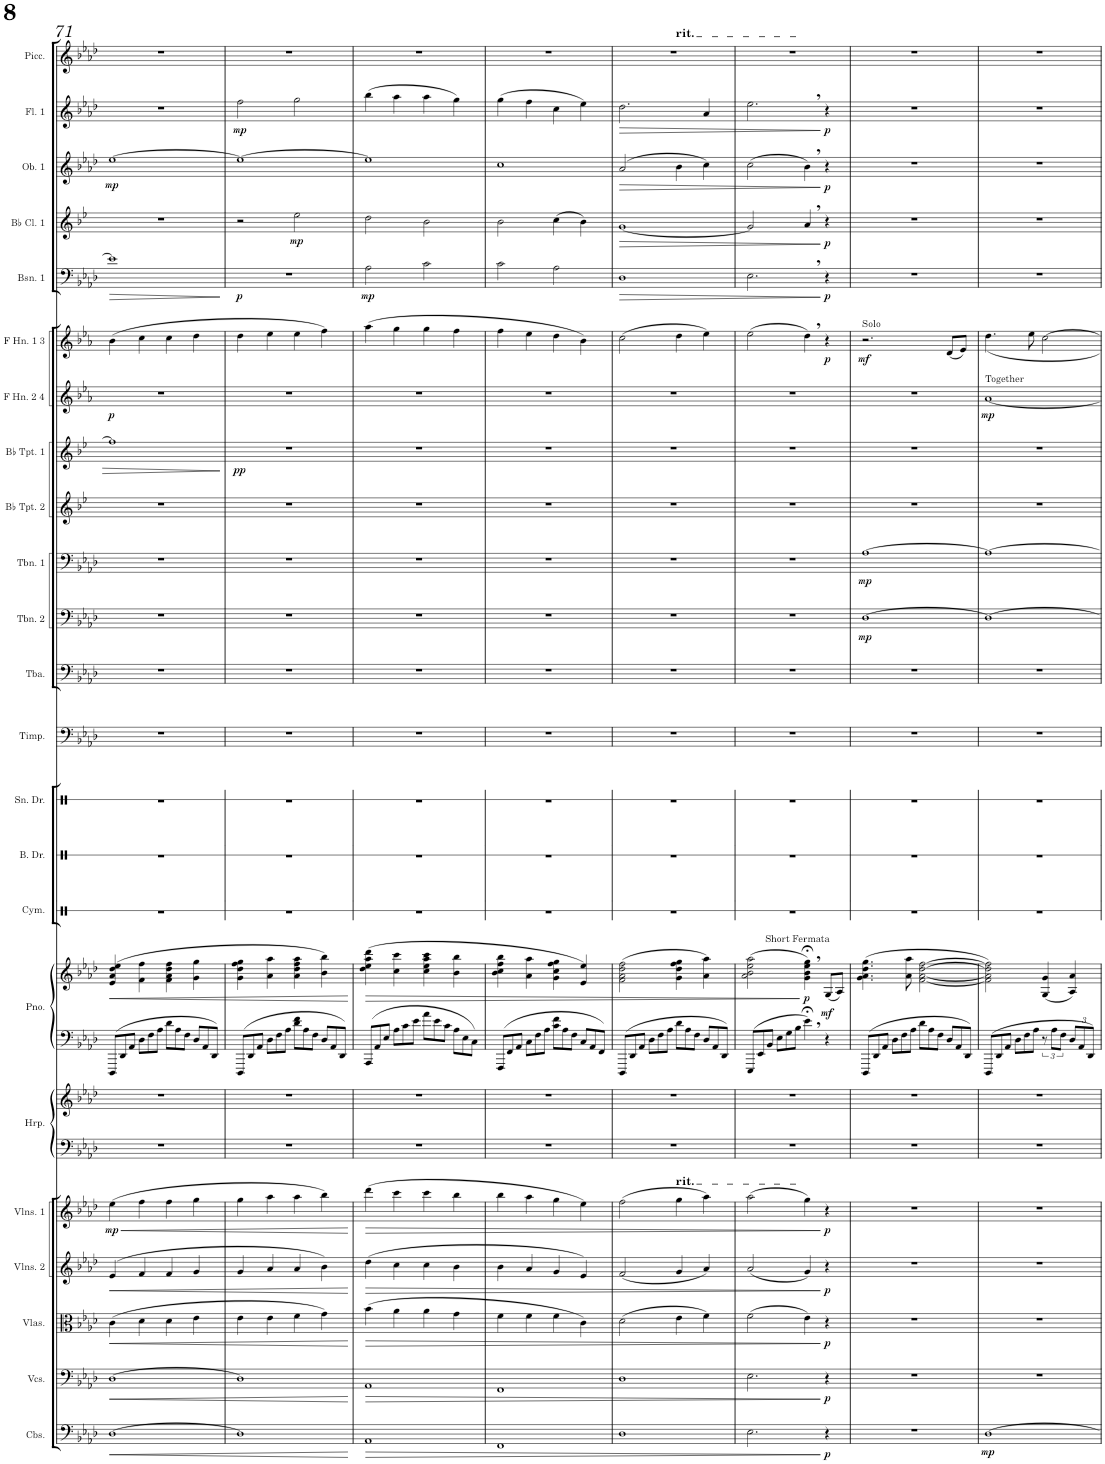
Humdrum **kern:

**kern	**dynam	**kern	**dynam	**kern	**dynam	**kern	**dynam	**kern	**dynam	**kern	**kern	**kern	**kern	**dynam	**kern	**kern	**kern	**kern	**kern	**kern	**dynam	**kern	**dynam	**kern	**kern	**dynam	**kern	**dynam	**kern	**dynam	**kern	**dynam	**kern	**dynam	**kern	**dynam	**kern	**dynam	**kern
*part23	*part23	*part22	*part22	*part21	*part21	*part20	*part20	*part19	*part19	*part18	*part18	*part17	*part17	*part17	*part16	*part15	*part14	*part13	*part12	*part11	*part11	*part10	*part10	*part9	*part8	*part8	*part7	*part7	*part6	*part6	*part5	*part5	*part4	*part4	*part3	*part3	*part2	*part2	*part1
*staff25	*staff25	*staff24	*staff24	*staff23	*staff23	*staff22	*staff22	*staff21	*staff21	*staff20	*staff19	*staff18	*staff17	*staff17/18	*staff16	*staff15	*staff14	*staff13	*staff12	*staff11	*staff11	*staff10	*staff10	*staff9	*staff8	*staff8	*staff7	*staff7	*staff6	*staff6	*staff5	*staff5	*staff4	*staff4	*staff3	*staff3	*staff2	*staff2	*staff1
*I"Contrabasses	*	*I"Violoncellos	*	*I"Violas	*	*I"Violins 2	*	*I"Violins 1	*	*I"Harp	*	*I"Piano	*	*	*I"Cymbal	*I"Bass Drum	*I"Snare Drum	*I"Timpani	*I"Tuba	*I"Trombone 2	*	*I"Trombone 1	*	*I"Bb Trumpet 2	*I"Bb Trumpet 1	*	*I"F Horn 2 &amp; 4	*	*I"F Horn 1 &amp; 3	*	*I"Bassoon 1	*	*I"Bb Clarinet 1	*	*I"Oboe 1	*	*I"Flute 1	*	*I"Piccolo
*I'Cbs.	*	*I'Vcs.	*	*I'Vlas.	*	*I'Vlns. 2	*	*I'Vlns. 1	*	*I'Hrp.	*	*I'Pno.	*	*	*I'Cym.	*I'B. Dr.	*I'Sn. Dr.	*I'Timp.	*I'Tba.	*I'Tbn. 2	*	*I'Tbn. 1	*	*I'Bb Tpt. 2	*I'Bb Tpt. 1	*	*I'F Hn. 2 4	*	*I'F Hn. 1 3	*	*I'Bsn. 1	*	*I'Bb Cl. 1	*	*I'Ob. 1	*	*I'Fl. 1	*	*I'Picc.
!!LO:PB:g=z
*clefF4	*	*clefF4	*	*clefC3	*	*clefG2	*	*clefG2	*	*clefF4	*clefG2	*clefF4	*clefG2	*	*clefX	*clefX	*clefX	*clefF4	*clefF4	*clefF4	*	*clefF4	*	*clefG2	*clefG2	*	*clefG2	*	*clefG2	*	*clefF4	*	*clefG2	*	*clefG2	*	*clefG2	*	*clefG2
*Trd7c12	*	*	*	*	*	*	*	*	*	*	*	*	*	*	*	*	*	*	*	*	*	*	*	*Trd1c2	*Trd1c2	*	*Trd4c7	*	*Trd4c7	*	*	*	*Trd1c2	*	*	*	*	*	*Trd-7c-12
*k[b-e-a-d-]	*	*k[b-e-a-d-]	*	*k[b-e-a-d-]	*	*k[b-e-a-d-]	*	*k[b-e-a-d-]	*	*k[b-e-a-d-]	*k[b-e-a-d-]	*k[b-e-a-d-]	*k[b-e-a-d-]	*	*k[]	*k[]	*k[]	*k[b-e-a-d-]	*k[b-e-a-d-]	*k[b-e-a-d-]	*	*k[b-e-a-d-]	*	*k[b-e-]	*k[b-e-]	*	*k[b-e-a-]	*	*k[b-e-a-]	*	*k[b-e-a-d-]	*	*k[b-e-]	*	*k[b-e-a-d-]	*	*k[b-e-a-d-]	*	*k[b-e-a-d-]
*M4/4	*	*M4/4	*	*M4/4	*	*M4/4	*	*M4/4	*	*M4/4	*M4/4	*M4/4	*M4/4	*	*M4/4	*M4/4	*M4/4	*M4/4	*M4/4	*M4/4	*	*M4/4	*	*M4/4	*M4/4	*	*M4/4	*	*M4/4	*	*M4/4	*	*M4/4	*	*M4/4	*	*M4/4	*	*M4/4
=71	=71	=71	=71	=71	=71	=71	=71	=71	=71	=71	=71	=71	=71	=71	=71	=71	=71	=71	=71	=71	=71	=71	=71	=71	=71	=71	=71	=71	=71	=71	=71	=71	=71	=71	=71	=71	=71	=71	=71
!	!LO:HP:b	!	!LO:HP:b	!	!LO:HP:b	!	!LO:HP:b	!	!LO:HP:b	!	!	!	!	!	!	!	!	!	!	!	!	!	!	!	!	!	!	!	!	!	!	!	!	!	!	!	!	!	!
*	*	*	*	*	*	*	*	*	*	*	*	*Xbrackettup	*	*	*	*	*	*	*	*	*	*	*	*	*	*	*	*	*	*	*	*	*	*	*	*	*	*	*
!	!	!	!	!	!	!	!	!	!LO:DY:n=1:b	!	!	!	!	!LO:HP:b	!	!	!	!	!	!	!	!	!	!	!	!	!	!LO:DY:b	!	!	!	!LO:HP:b	!	!	!	!LO:DY:b	!	!	!
[1D-	<	[1D-	<	(4c\	<	(4e-/	<	(4ee-\	< mp	1r	1r	12DDD-/L	(4e-/ 4a-/ 4dd-/ 4ee-/	<	1r	1r	1r	1r	1r	1r	.	1r	.	1r	1ff]	.	1r	p	(4b-\	.	1e-]	>	1r	.	[1ee-	mp	1r	.	1r
.	.	.	.	.	.	.	.	.	.	.	.	12DD-/	.	.	.	.	.	.	.	.	.	.	.	.	.	.	.	.	.	.	.	.	.	.	.	.	.	.	.
.	.	.	.	.	.	.	.	.	.	.	.	12AA-/J	.	.	.	.	.	.	.	.	.	.	.	.	.	.	.	.	.	.	.	.	.	.	.	.	.	.	.
.	.	.	.	4d-\	.	4f/	.	4ff\	.	.	.	12D-\L	4f\ 4ff\	.	.	.	.	.	.	.	.	.	.	.	.	.	.	.	4cc\	.	.	.	.	.	.	.	.	.	.
.	.	.	.	.	.	.	.	.	.	.	.	12F\	.	.	.	.	.	.	.	.	.	.	.	.	.	.	.	.	.	.	.	.	.	.	.	.	.	.	.
.	.	.	.	.	.	.	.	.	.	.	.	12A-\J	.	.	.	.	.	.	.	.	.	.	.	.	.	.	.	.	.	.	.	.	.	.	.	.	.	.	.
.	.	.	.	4d-\	.	4f/	.	4ff\	.	.	.	12d-\L	4f\ 4a-\ 4dd-\ 4ff\	.	.	.	.	.	.	.	.	.	.	.	.	.	.	.	4cc\	.	.	.	.	.	.	.	.	.	.
.	.	.	.	.	.	.	.	.	.	.	.	12A-\	.	.	.	.	.	.	.	.	.	.	.	.	.	.	.	.	.	.	.	.	.	.	.	.	.	.	.
.	.	.	.	.	.	.	.	.	.	.	.	12F\J	.	.	.	.	.	.	.	.	.	.	.	.	.	.	.	.	.	.	.	.	.	.	.	.	.	.	.
.	.	.	.	4e-\	.	4g/	.	4gg\	.	.	.	12D-/L	4g\ 4gg\	.	.	.	.	.	.	.	.	.	.	.	.	.	.	.	4dd\	.	.	.	.	.	.	.	.	.	.
.	.	.	.	.	.	.	.	.	.	.	.	12AA-/	.	.	.	.	.	.	.	.	.	.	.	.	.	.	.	.	.	.	.	.	.	.	.	.	.	.	.
.	.	.	.	.	.	.	.	.	.	.	.	12DD-/J	.	.	.	.	.	.	.	.	.	.	.	.	.	.	.	.	.	.	.	.	.	.	.	.	.	.	.
.	.	.	.	.	.	.	.	.	.	.	.	.	.	.	.	.	.	.	.	.	.	.	.	.	.	.	.	.	.	.	.	]	.	.	.	.	.	.	.
=72	=72	=72	=72	=72	=72	=72	=72	=72	=72	=72	=72	=72	=72	=72	=72	=72	=72	=72	=72	=72	=72	=72	=72	=72	=72	=72	=72	=72	=72	=72	=72	=72	=72	=72	=72	=72	=72	=72	=72
!	!	!	!	!	!	!	!	!	!	!	!	!	!	!	!	!	!	!	!	!	!	!	!	!	!	!LO:DY:b	!	!	!	!	!	!LO:DY:b	!	!	!	!	!	!LO:DY:b	!
1D-]	.	1D-]	.	4e-\	.	4g/	.	4gg\	.	1r	1r	12DDD-/L	4g\ 4dd-\ 4ff\ 4gg\	.	1r	1r	1r	1r	1r	1r	.	1r	.	1r	1r	pp	1r	.	4dd\	.	1r	p	2r	.	1ee-_	.	2ff\	mp	1r
.	.	.	.	.	.	.	.	.	.	.	.	12DD-/	.	.	.	.	.	.	.	.	.	.	.	.	.	.	.	.	.	.	.	.	.	.	.	.	.	.	.
.	.	.	.	.	.	.	.	.	.	.	.	12AA-/J	.	.	.	.	.	.	.	.	.	.	.	.	.	.	.	.	.	.	.	.	.	.	.	.	.	.	.
.	.	.	.	4e-\	.	4a-/	.	4aa-\	.	.	.	12D-\L	4a-\ 4aa-\	.	.	.	.	.	.	.	.	.	.	.	.	.	.	.	4ee-\	.	.	.	.	.	.	.	.	.	.
.	.	.	.	.	.	.	.	.	.	.	.	12F\	.	.	.	.	.	.	.	.	.	.	.	.	.	.	.	.	.	.	.	.	.	.	.	.	.	.	.
.	.	.	.	.	.	.	.	.	.	.	.	12A-\J	.	.	.	.	.	.	.	.	.	.	.	.	.	.	.	.	.	.	.	.	.	.	.	.	.	.	.
!	!	!	!	!	!	!	!	!	!	!	!	!	!	!	!	!	!	!	!	!	!	!	!	!	!	!	!	!	!	!	!	!	!	!LO:DY:b	!	!	!	!	!
.	.	.	.	4f\	.	4a-/	.	4aa-\	.	.	.	12d-\ 12f\L	4a-\ 4dd-\ 4ff\ 4aa-\	.	.	.	.	.	.	.	.	.	.	.	.	.	.	.	4ee-\	.	.	.	2ee-\	mp	.	.	2gg\	.	.
.	.	.	.	.	.	.	.	.	.	.	.	12A-\	.	.	.	.	.	.	.	.	.	.	.	.	.	.	.	.	.	.	.	.	.	.	.	.	.	.	.
.	.	.	.	.	.	.	.	.	.	.	.	12F\J	.	.	.	.	.	.	.	.	.	.	.	.	.	.	.	.	.	.	.	.	.	.	.	.	.	.	.
.	.	.	.	4g\)	.	4b-\)	.	4bb-\)	.	.	.	12D-/L	4b-\ 4bb-\)	.	.	.	.	.	.	.	.	.	.	.	.	.	.	.	4ff\)	.	.	.	.	.	.	.	.	.	.
.	.	.	.	.	.	.	.	.	.	.	.	12AA-/	.	.	.	.	.	.	.	.	.	.	.	.	.	.	.	.	.	.	.	.	.	.	.	.	.	.	.
.	.	.	.	.	.	.	.	.	.	.	.	12DD-/J	.	.	.	.	.	.	.	.	.	.	.	.	.	.	.	.	.	.	.	.	.	.	.	.	.	.	.
.	[	.	[	.	[	.	[	.	[	.	.	.	.	[	.	.	.	.	.	.	.	.	.	.	.	.	.	.	.	.	.	.	.	.	.	.	.	.	.
=73	=73	=73	=73	=73	=73	=73	=73	=73	=73	=73	=73	=73	=73	=73	=73	=73	=73	=73	=73	=73	=73	=73	=73	=73	=73	=73	=73	=73	=73	=73	=73	=73	=73	=73	=73	=73	=73	=73	=73
!	!LO:HP:b	!	!LO:HP:b	!	!LO:HP:b	!	!LO:HP:b	!	!LO:HP:b	!	!	!	!	!LO:HP:b	!	!	!	!	!	!	!	!	!	!	!	!	!	!	!	!	!	!LO:DY:b	!	!	!	!	!	!	!
1AA-	>	1AA-	>	(4b-\	>	(4dd-\	>	(4ddd-\	>	1r	1r	12AAA-/L	(4dd-\ 4ee-\ 4aa-\ 4ddd-\	>	1r	1r	1r	1r	1r	1r	.	1r	.	1r	1r	.	1r	.	(4aa-\	.	2A-\	mp	2dd\	.	1ee-]	.	(4bb-\	.	1r
.	.	.	.	.	.	.	.	.	.	.	.	12AA-/	.	.	.	.	.	.	.	.	.	.	.	.	.	.	.	.	.	.	.	.	.	.	.	.	.	.	.
.	.	.	.	.	.	.	.	.	.	.	.	12E-/J	.	.	.	.	.	.	.	.	.	.	.	.	.	.	.	.	.	.	.	.	.	.	.	.	.	.	.
.	.	.	.	4a-\	.	4cc\	.	4ccc\	.	.	.	12A-\L	4cc\ 4ccc\	.	.	.	.	.	.	.	.	.	.	.	.	.	.	.	4gg\	.	.	.	.	.	.	.	4aa-\	.	.
.	.	.	.	.	.	.	.	.	.	.	.	12c\	.	.	.	.	.	.	.	.	.	.	.	.	.	.	.	.	.	.	.	.	.	.	.	.	.	.	.
.	.	.	.	.	.	.	.	.	.	.	.	12e-\J	.	.	.	.	.	.	.	.	.	.	.	.	.	.	.	.	.	.	.	.	.	.	.	.	.	.	.
.	.	.	.	4a-\	.	4cc\	.	4ccc\	.	.	.	12a-\L	4cc\ 4ee-\ 4aa-\ 4ccc\	.	.	.	.	.	.	.	.	.	.	.	.	.	.	.	4gg\	.	2c\	.	2b-\	.	.	.	4aa-\	.	.
.	.	.	.	.	.	.	.	.	.	.	.	12e-\	.	.	.	.	.	.	.	.	.	.	.	.	.	.	.	.	.	.	.	.	.	.	.	.	.	.	.
.	.	.	.	.	.	.	.	.	.	.	.	12c\J	.	.	.	.	.	.	.	.	.	.	.	.	.	.	.	.	.	.	.	.	.	.	.	.	.	.	.
.	.	.	.	4g\	.	4b-\	.	4bb-\	.	.	.	12A-\L	4b-\ 4bb-\	.	.	.	.	.	.	.	.	.	.	.	.	.	.	.	4ff\	.	.	.	.	.	.	.	4gg\)	.	.
.	.	.	.	.	.	.	.	.	.	.	.	12E-\	.	.	.	.	.	.	.	.	.	.	.	.	.	.	.	.	.	.	.	.	.	.	.	.	.	.	.
.	.	.	.	.	.	.	.	.	.	.	.	12C\J	.	.	.	.	.	.	.	.	.	.	.	.	.	.	.	.	.	.	.	.	.	.	.	.	.	.	.
=74	=74	=74	=74	=74	=74	=74	=74	=74	=74	=74	=74	=74	=74	=74	=74	=74	=74	=74	=74	=74	=74	=74	=74	=74	=74	=74	=74	=74	=74	=74	=74	=74	=74	=74	=74	=74	=74	=74	=74
1FF	.	1FF	.	4f\	.	4b-\	.	4bb-\	.	1r	1r	12FFF/L	4b-\ 4cc\ 4ff\ 4bb-\	.	1r	1r	1r	1r	1r	1r	.	1r	.	1r	1r	.	1r	.	4ff\	.	2c\	.	2b-\	.	1cc	.	(4gg\	.	1r
.	.	.	.	.	.	.	.	.	.	.	.	12FF/	.	.	.	.	.	.	.	.	.	.	.	.	.	.	.	.	.	.	.	.	.	.	.	.	.	.	.
.	.	.	.	.	.	.	.	.	.	.	.	12AA-/J	.	.	.	.	.	.	.	.	.	.	.	.	.	.	.	.	.	.	.	.	.	.	.	.	.	.	.
.	.	.	.	4f\	.	4a-/	.	4aa-\	.	.	.	12C\L	4a-\ 4aa-\	.	.	.	.	.	.	.	.	.	.	.	.	.	.	.	4ee-\	.	.	.	.	.	.	.	4ff\	.	.
.	.	.	.	.	.	.	.	.	.	.	.	12F\	.	.	.	.	.	.	.	.	.	.	.	.	.	.	.	.	.	.	.	.	.	.	.	.	.	.	.
.	.	.	.	.	.	.	.	.	.	.	.	12A-\J	.	.	.	.	.	.	.	.	.	.	.	.	.	.	.	.	.	.	.	.	.	.	.	.	.	.	.
.	.	.	.	4f\	.	4g/	.	4gg\	.	.	.	12c\ 12f\L	4g\ 4cc\ 4ff\ 4gg\	.	.	.	.	.	.	.	.	.	.	.	.	.	.	.	4dd\	.	2A-\	.	(4cc\	.	.	.	4cc\	.	.
.	.	.	.	.	.	.	.	.	.	.	.	12A-\	.	.	.	.	.	.	.	.	.	.	.	.	.	.	.	.	.	.	.	.	.	.	.	.	.	.	.
.	.	.	.	.	.	.	.	.	.	.	.	12F\J	.	.	.	.	.	.	.	.	.	.	.	.	.	.	.	.	.	.	.	.	.	.	.	.	.	.	.
.	.	.	.	4c\)	.	4e-/)	.	4ee-\)	.	.	.	12C/L	4e-/ 4ee-/)	.	.	.	.	.	.	.	.	.	.	.	.	.	.	.	4b-\)	.	.	.	4b-\)	.	.	.	4ee-\)	.	.
.	.	.	.	.	.	.	.	.	.	.	.	12AA-/	.	.	.	.	.	.	.	.	.	.	.	.	.	.	.	.	.	.	.	.	.	.	.	.	.	.	.
.	.	.	.	.	.	.	.	.	.	.	.	12FF/J	.	.	.	.	.	.	.	.	.	.	.	.	.	.	.	.	.	.	.	.	.	.	.	.	.	.	.
=75	=75	=75	=75	=75	=75	=75	=75	=75	=75	=75	=75	=75	=75	=75	=75	=75	=75	=75	=75	=75	=75	=75	=75	=75	=75	=75	=75	=75	=75	=75	=75	=75	=75	=75	=75	=75	=75	=75	=75
!	!	!	!	!	!	!	!	!	!	!	!	!	!	!	!	!	!	!	!	!	!	!	!	!	!	!	!	!	!	!	!	!LO:HP:b	!	!LO:HP:b	!	!LO:HP:b	!	!LO:HP:b	!
*	*	*	*	*	*	*	*	*	*	*	*	*	*	*	*	*	*	*	*	*	*	*	*	*	*	*	*	*	*	*	*	*	*	*	*	*	*	*	*^
1D-	.	1D-	.	(2d-\	.	(2f/	.	(2ff\	.	1r	1r	12DDD-/L	(2f\ 2a-\ 2dd-\ 2ff\	.	1r	1r	1r	1r	1r	1r	.	1r	.	1r	1r	.	1r	.	(2cc\	.	1D-	>	[1g	>	(2a-/	>	2.dd-\	>	1r	2ryy
.	.	.	.	.	.	.	.	.	.	.	.	12DD-/	.	.	.	.	.	.	.	.	.	.	.	.	.	.	.	.	.	.	.	.	.	.	.	.	.	.	.	.
.	.	.	.	.	.	.	.	.	.	.	.	12AA-/J	.	.	.	.	.	.	.	.	.	.	.	.	.	.	.	.	.	.	.	.	.	.	.	.	.	.	.	.
.	.	.	.	.	.	.	.	.	.	.	.	12D-\L	.	.	.	.	.	.	.	.	.	.	.	.	.	.	.	.	.	.	.	.	.	.	.	.	.	.	.	.
.	.	.	.	.	.	.	.	.	.	.	.	12F\	.	.	.	.	.	.	.	.	.	.	.	.	.	.	.	.	.	.	.	.	.	.	.	.	.	.	.	.
.	.	.	.	.	.	.	.	.	.	.	.	12A-\J	.	.	.	.	.	.	.	.	.	.	.	.	.	.	.	.	.	.	.	.	.	.	.	.	.	.	.	.
!	!	!	!	!	!	!	!	!	!	!	!	!	!	!	!	!	!	!	!	!	!	!	!	!	!	!	!	!	!	!	!	!	!	!	!	!	!	!	!	!LO:TX:a:t=rit.
!	!	!	!	!	!	!	!	!LO:TX:a:t=rit.	!	!	!	!	!	!	!	!	!	!	!	!	!	!	!	!	!	!	!	!	!	!	!	!	!	!	!	!	!	!	!	!
.	.	.	.	4e-\	.	4g/	.	4gg\	.	.	.	12d-\L	4g\ 4dd-\ 4ff\ 4gg\	.	.	.	.	.	.	.	.	.	.	.	.	.	.	.	4dd\	.	.	.	.	.	4b-\	.	.	.	.	2ryy
.	.	.	.	.	.	.	.	.	.	.	.	12A-\	.	.	.	.	.	.	.	.	.	.	.	.	.	.	.	.	.	.	.	.	.	.	.	.	.	.	.	.
.	.	.	.	.	.	.	.	.	.	.	.	12F\J	.	.	.	.	.	.	.	.	.	.	.	.	.	.	.	.	.	.	.	.	.	.	.	.	.	.	.	.
.	.	.	.	4f\)	.	4a-/)	.	4aa-\)	.	.	.	12D-/L	4a-\ 4aa-\)	.	.	.	.	.	.	.	.	.	.	.	.	.	.	.	4ee-\)	.	.	.	.	.	4cc\)	.	4a-/	.	.	.
.	.	.	.	.	.	.	.	.	.	.	.	12AA-/	.	.	.	.	.	.	.	.	.	.	.	.	.	.	.	.	.	.	.	.	.	.	.	.	.	.	.	.
.	.	.	.	.	.	.	.	.	.	.	.	12DD-/J	.	.	.	.	.	.	.	.	.	.	.	.	.	.	.	.	.	.	.	.	.	.	.	.	.	.	.	.
*	*	*	*	*	*	*	*	*	*	*	*	*	*	*	*	*	*	*	*	*	*	*	*	*	*	*	*	*	*	*	*	*	*	*	*	*	*	*	*v	*v
=76	=76	=76	=76	=76	=76	=76	=76	=76	=76	=76	=76	=76	=76	=76	=76	=76	=76	=76	=76	=76	=76	=76	=76	=76	=76	=76	=76	=76	=76	=76	=76	=76	=76	=76	=76	=76	=76	=76	=76
2.E-\	.	2.E-\	.	(2f\	.	(2a-/	.	(2aa-\	.	1r	1r	12EEE-/L	(2a-\ 2b-\ 2ee-\ 2aa-\	.	1r	1r	1r	1r	1r	1r	.	1r	.	1r	1r	.	1r	.	(2ee-\	.	2.E-,\	.	2g/]	.	(2cc\	.	2.ee-,\	.	1r
.	.	.	.	.	.	.	.	.	.	.	.	12EE-/	.	.	.	.	.	.	.	.	.	.	.	.	.	.	.	.	.	.	.	.	.	.	.	.	.	.	.
.	.	.	.	.	.	.	.	.	.	.	.	12BB-/J	.	.	.	.	.	.	.	.	.	.	.	.	.	.	.	.	.	.	.	.	.	.	.	.	.	.	.
.	.	.	.	.	.	.	.	.	.	.	.	12E-\L	.	.	.	.	.	.	.	.	.	.	.	.	.	.	.	.	.	.	.	.	.	.	.	.	.	.	.
.	.	.	.	.	.	.	.	.	.	.	.	12G\	.	.	.	.	.	.	.	.	.	.	.	.	.	.	.	.	.	.	.	.	.	.	.	.	.	.	.
.	.	.	.	.	.	.	.	.	.	.	.	12B-\J	.	.	.	.	.	.	.	.	.	.	.	.	.	.	.	.	.	.	.	.	.	.	.	.	.	.	.
!	!	!	!	!	!	!	!	!	!	!	!	!	!LO:TX:a:t=Short Fermata	!	!	!	!	!	!	!	!	!	!	!	!	!	!	!	!	!	!	!	!	!	!	!	!	!	!
!	!	!	!	!	!	!	!	!	!	!	!	!	!	!LO:DY:n=1:b	!	!	!	!	!	!	!	!	!	!	!	!	!	!	!	!	!	!	!	!	!	!	!	!	!
.	.	.	.	4e-\)	.	4g/)	.	4gg\)	.	.	.	4e-;<,\	4g\;<, 4b-\;<, 4ee-\;<, 4gg\;<,)	] p	.	.	.	.	.	.	.	.	.	.	.	.	.	.	4dd,\)	.	.	.	4a,/	.	4b-,\)	.	.	.	.
!	!LO:DY:n=1:b	!	!LO:DY:n=1:b	!	!LO:DY:n=1:b	!	!LO:DY:n=1:b	!	!LO:DY:n=1:b	!	!	!	!	!LO:DY:n=2:b	!	!	!	!	!	!	!	!	!	!	!	!	!	!	!	!LO:DY:b	!	!LO:DY:n=1:b	!	!LO:DY:n=1:b	!	!LO:DY:n=1:b	!	!LO:DY:n=1:b	!
4r	] p	4r	] p	4r	] p	4r	] p	4r	] p	.	.	4r	(8G/L	mf	.	.	.	.	.	.	.	.	.	.	.	.	.	.	4r	p	4r	] p	4r	] p	4r	] p	4r	] p	.
.	.	.	.	.	.	.	.	.	.	.	.	.	8A-/J)	.	.	.	.	.	.	.	.	.	.	.	.	.	.	.	.	.	.	.	.	.	.	.	.	.	.
=77	=77	=77	=77	=77	=77	=77	=77	=77	=77	=77	=77	=77	=77	=77	=77	=77	=77	=77	=77	=77	=77	=77	=77	=77	=77	=77	=77	=77	=77	=77	=77	=77	=77	=77	=77	=77	=77	=77	=77
!	!	!	!	!	!	!	!	!	!	!	!	!	!	!	!	!	!	!	!	!	!	!	!	!	!	!	!	!	!LO:TX:a:t=Solo	!	!	!	!	!	!	!	!	!	!
!	!	!	!	!	!	!	!	!	!	!	!	!	!	!	!	!	!	!	!	!	!LO:DY:b	!	!LO:DY:b	!	!	!	!	!	!	!LO:DY:b	!	!	!	!	!	!	!	!	!
1r	.	1r	.	1r	.	1r	.	1r	.	1r	1r	12DDD-/L	(4.g\ 4.a-\ 4.dd-\ 4.gg\	.	1r	1r	1r	1r	1r	[1D-	mp	[1A-	mp	1r	1r	.	1r	.	2.r	mf	1r	.	1r	.	1r	.	1r	.	1r
.	.	.	.	.	.	.	.	.	.	.	.	12DD-/	.	.	.	.	.	.	.	.	.	.	.	.	.	.	.	.	.	.	.	.	.	.	.	.	.	.	.
.	.	.	.	.	.	.	.	.	.	.	.	12AA-/J	.	.	.	.	.	.	.	.	.	.	.	.	.	.	.	.	.	.	.	.	.	.	.	.	.	.	.
.	.	.	.	.	.	.	.	.	.	.	.	12D-\L	.	.	.	.	.	.	.	.	.	.	.	.	.	.	.	.	.	.	.	.	.	.	.	.	.	.	.
.	.	.	.	.	.	.	.	.	.	.	.	12F\	.	.	.	.	.	.	.	.	.	.	.	.	.	.	.	.	.	.	.	.	.	.	.	.	.	.	.
.	.	.	.	.	.	.	.	.	.	.	.	.	8a-\ 8aa-\	.	.	.	.	.	.	.	.	.	.	.	.	.	.	.	.	.	.	.	.	.	.	.	.	.	.
.	.	.	.	.	.	.	.	.	.	.	.	12A-\J	.	.	.	.	.	.	.	.	.	.	.	.	.	.	.	.	.	.	.	.	.	.	.	.	.	.	.
.	.	.	.	.	.	.	.	.	.	.	.	12d-\L	[2f\ [2a-\ [2dd-\ [2ff\	.	.	.	.	.	.	.	.	.	.	.	.	.	.	.	.	.	.	.	.	.	.	.	.	.	.
.	.	.	.	.	.	.	.	.	.	.	.	12A-\	.	.	.	.	.	.	.	.	.	.	.	.	.	.	.	.	.	.	.	.	.	.	.	.	.	.	.
.	.	.	.	.	.	.	.	.	.	.	.	12F\J	.	.	.	.	.	.	.	.	.	.	.	.	.	.	.	.	.	.	.	.	.	.	.	.	.	.	.
.	.	.	.	.	.	.	.	.	.	.	.	12D-/L	.	.	.	.	.	.	.	.	.	.	.	.	.	.	.	.	(8d/L	.	.	.	.	.	.	.	.	.	.
.	.	.	.	.	.	.	.	.	.	.	.	12AA-/	.	.	.	.	.	.	.	.	.	.	.	.	.	.	.	.	.	.	.	.	.	.	.	.	.	.	.
.	.	.	.	.	.	.	.	.	.	.	.	.	.	.	.	.	.	.	.	.	.	.	.	.	.	.	.	.	8e-/J)	.	.	.	.	.	.	.	.	.	.
.	.	.	.	.	.	.	.	.	.	.	.	12DD-/J	.	.	.	.	.	.	.	.	.	.	.	.	.	.	.	.	.	.	.	.	.	.	.	.	.	.	.
=78	=78	=78	=78	=78	=78	=78	=78	=78	=78	=78	=78	=78	=78	=78	=78	=78	=78	=78	=78	=78	=78	=78	=78	=78	=78	=78	=78	=78	=78	=78	=78	=78	=78	=78	=78	=78	=78	=78	=78
!	!	!	!	!	!	!	!	!	!	!	!	!	!	!	!	!	!	!	!	!	!	!	!	!	!	!	!LO:TX:a:t=Together	!	!	!	!	!	!	!	!	!	!	!	!
!	!LO:DY:b	!	!	!	!	!	!	!	!	!	!	!	!	!	!	!	!	!	!	!	!	!	!	!	!	!	!	!LO:DY:b	!	!	!	!	!	!	!	!	!	!	!
[1D-	mp	1r	.	1r	.	1r	.	1r	.	1r	1r	12DDD-/L	2f\] 2a-\] 2dd-\] 2ff\])	.	1r	1r	1r	1r	1r	1D-_	.	1A-_	.	1r	1r	.	[1a-	mp	4.dd\	.	1r	.	1r	.	1r	.	1r	.	1r
.	.	.	.	.	.	.	.	.	.	.	.	12DD-/	.	.	.	.	.	.	.	.	.	.	.	.	.	.	.	.	.	.	.	.	.	.	.	.	.	.	.
.	.	.	.	.	.	.	.	.	.	.	.	12AA-/J	.	.	.	.	.	.	.	.	.	.	.	.	.	.	.	.	.	.	.	.	.	.	.	.	.	.	.
.	.	.	.	.	.	.	.	.	.	.	.	12D-\L	.	.	.	.	.	.	.	.	.	.	.	.	.	.	.	.	.	.	.	.	.	.	.	.	.	.	.
.	.	.	.	.	.	.	.	.	.	.	.	12F\	.	.	.	.	.	.	.	.	.	.	.	.	.	.	.	.	.	.	.	.	.	.	.	.	.	.	.
.	.	.	.	.	.	.	.	.	.	.	.	.	.	.	.	.	.	.	.	.	.	.	.	.	.	.	.	.	8ee-\	.	.	.	.	.	.	.	.	.	.
.	.	.	.	.	.	.	.	.	.	.	.	12A-\J	.	.	.	.	.	.	.	.	.	.	.	.	.	.	.	.	.	.	.	.	.	.	.	.	.	.	.
*	*	*	*	*	*	*	*	*	*	*	*	*brackettup	*	*	*	*	*	*	*	*	*	*	*	*	*	*	*	*	*	*	*	*	*	*	*	*	*	*	*
.	.	.	.	.	.	.	.	.	.	.	.	12r	(4G/ 4g/	.	.	.	.	.	.	.	.	.	.	.	.	.	.	.	[2cc\	.	.	.	.	.	.	.	.	.	.
.	.	.	.	.	.	.	.	.	.	.	.	12A-\L	.	.	.	.	.	.	.	.	.	.	.	.	.	.	.	.	.	.	.	.	.	.	.	.	.	.	.
.	.	.	.	.	.	.	.	.	.	.	.	12F\J	.	.	.	.	.	.	.	.	.	.	.	.	.	.	.	.	.	.	.	.	.	.	.	.	.	.	.
*	*	*	*	*	*	*	*	*	*	*	*	*Xbrackettup	*	*	*	*	*	*	*	*	*	*	*	*	*	*	*	*	*	*	*	*	*	*	*	*	*	*	*
.	.	.	.	.	.	.	.	.	.	.	.	12D-/L	4A-/ 4a-/)	.	.	.	.	.	.	.	.	.	.	.	.	.	.	.	.	.	.	.	.	.	.	.	.	.	.
.	.	.	.	.	.	.	.	.	.	.	.	12AA-/	.	.	.	.	.	.	.	.	.	.	.	.	.	.	.	.	.	.	.	.	.	.	.	.	.	.	.
.	.	.	.	.	.	.	.	.	.	.	.	12DD-/J	.	.	.	.	.	.	.	.	.	.	.	.	.	.	.	.	.	.	.	.	.	.	.	.	.	.	.
=	=	=	=	=	=	=	=	=	=	=	=	=	=	=	=	=	=	=	=	=	=	=	=	=	=	=	=	=	=	=	=	=	=	=	=	=	=	=	=
*-	*-	*-	*-	*-	*-	*-	*-	*-	*-	*-	*-	*-	*-	*-	*-	*-	*-	*-	*-	*-	*-	*-	*-	*-	*-	*-	*-	*-	*-	*-	*-	*-	*-	*-	*-	*-	*-	*-	*-
